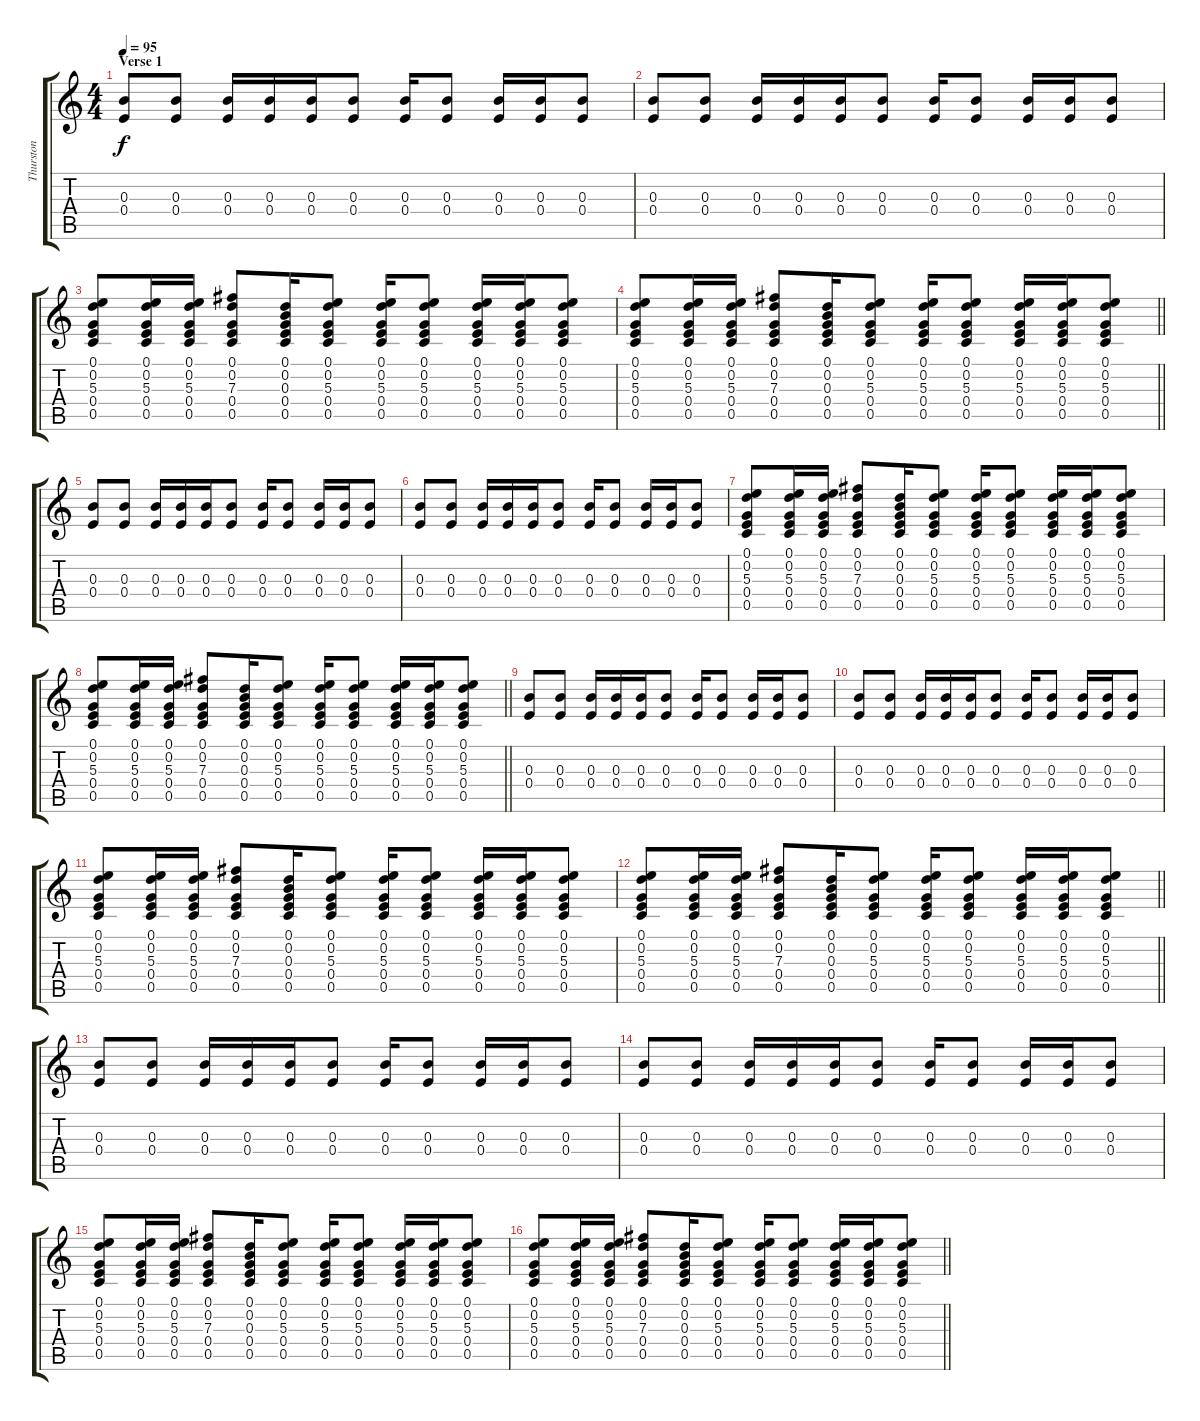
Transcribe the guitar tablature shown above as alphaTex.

\track ("Thurston" "Thurston") {instrument electricguitarclean}
\staff {score tabs}
\tuning (D4 G3 B3 E3 C3 C2) {hide}
\ts (4 4)
\section ("" "Verse 1")
\tempo 95
\clef g2
\ks c
(0.3 0.4).8{dy f} (0.3 0.4).8 (0.3 0.4).16 (0.3 0.4).16 (0.3 0.4).16 (0.3 0.4).8 (0.3 0.4).16 (0.3 0.4).8 (0.3 0.4).16 (0.3 0.4).16 (0.3 0.4).8 |
(0.3 0.4).8 (0.3 0.4).8 (0.3 0.4).16 (0.3 0.4).16 (0.3 0.4).16 (0.3 0.4).8 (0.3 0.4).16 (0.3 0.4).8 (0.3 0.4).16 (0.3 0.4).16 (0.3 0.4).8 |
(0.1 0.2 5.3 0.4 0.5).8 (0.1 0.2 5.3 0.4 0.5).16 (0.1 0.2 5.3 0.4 0.5).16 (0.1 0.2 7.3 0.4 0.5).8 (0.1 0.2 0.3 0.4 0.5).16 (0.1 0.2 5.3 0.4 0.5).8 (0.1 0.2 5.3 0.4 0.5).16 (0.1 0.2 5.3 0.4 0.5).8 (0.1 0.2 5.3 0.4 0.5).16 (0.1 0.2 5.3 0.4 0.5).16 (0.1 0.2 5.3 0.4 0.5).8 |
\barLineRight lightlight
(0.1 0.2 5.3 0.4 0.5).8 (0.1 0.2 5.3 0.4 0.5).16 (0.1 0.2 5.3 0.4 0.5).16 (0.1 0.2 7.3 0.4 0.5).8 (0.1 0.2 0.3 0.4 0.5).16 (0.1 0.2 5.3 0.4 0.5).8 (0.1 0.2 5.3 0.4 0.5).16 (0.1 0.2 5.3 0.4 0.5).8 (0.1 0.2 5.3 0.4 0.5).16 (0.1 0.2 5.3 0.4 0.5).16 (0.1 0.2 5.3 0.4 0.5).8 |
(0.3 0.4).8 (0.3 0.4).8 (0.3 0.4).16 (0.3 0.4).16 (0.3 0.4).16 (0.3 0.4).8 (0.3 0.4).16 (0.3 0.4).8 (0.3 0.4).16 (0.3 0.4).16 (0.3 0.4).8 |
(0.3 0.4).8 (0.3 0.4).8 (0.3 0.4).16 (0.3 0.4).16 (0.3 0.4).16 (0.3 0.4).8 (0.3 0.4).16 (0.3 0.4).8 (0.3 0.4).16 (0.3 0.4).16 (0.3 0.4).8 |
(0.1 0.2 5.3 0.4 0.5).8 (0.1 0.2 5.3 0.4 0.5).16 (0.1 0.2 5.3 0.4 0.5).16 (0.1 0.2 7.3 0.4 0.5).8 (0.1 0.2 0.3 0.4 0.5).16 (0.1 0.2 5.3 0.4 0.5).8 (0.1 0.2 5.3 0.4 0.5).16 (0.1 0.2 5.3 0.4 0.5).8 (0.1 0.2 5.3 0.4 0.5).16 (0.1 0.2 5.3 0.4 0.5).16 (0.1 0.2 5.3 0.4 0.5).8 |
\barLineRight lightlight
(0.1 0.2 5.3 0.4 0.5).8 (0.1 0.2 5.3 0.4 0.5).16 (0.1 0.2 5.3 0.4 0.5).16 (0.1 0.2 7.3 0.4 0.5).8 (0.1 0.2 0.3 0.4 0.5).16 (0.1 0.2 5.3 0.4 0.5).8 (0.1 0.2 5.3 0.4 0.5).16 (0.1 0.2 5.3 0.4 0.5).8 (0.1 0.2 5.3 0.4 0.5).16 (0.1 0.2 5.3 0.4 0.5).16 (0.1 0.2 5.3 0.4 0.5).8 |
(0.3 0.4).8 (0.3 0.4).8 (0.3 0.4).16 (0.3 0.4).16 (0.3 0.4).16 (0.3 0.4).8 (0.3 0.4).16 (0.3 0.4).8 (0.3 0.4).16 (0.3 0.4).16 (0.3 0.4).8 |
(0.3 0.4).8 (0.3 0.4).8 (0.3 0.4).16 (0.3 0.4).16 (0.3 0.4).16 (0.3 0.4).8 (0.3 0.4).16 (0.3 0.4).8 (0.3 0.4).16 (0.3 0.4).16 (0.3 0.4).8 |
(0.1 0.2 5.3 0.4 0.5).8 (0.1 0.2 5.3 0.4 0.5).16 (0.1 0.2 5.3 0.4 0.5).16 (0.1 0.2 7.3 0.4 0.5).8 (0.1 0.2 0.3 0.4 0.5).16 (0.1 0.2 5.3 0.4 0.5).8 (0.1 0.2 5.3 0.4 0.5).16 (0.1 0.2 5.3 0.4 0.5).8 (0.1 0.2 5.3 0.4 0.5).16 (0.1 0.2 5.3 0.4 0.5).16 (0.1 0.2 5.3 0.4 0.5).8 |
\barLineRight lightlight
(0.1 0.2 5.3 0.4 0.5).8 (0.1 0.2 5.3 0.4 0.5).16 (0.1 0.2 5.3 0.4 0.5).16 (0.1 0.2 7.3 0.4 0.5).8 (0.1 0.2 0.3 0.4 0.5).16 (0.1 0.2 5.3 0.4 0.5).8 (0.1 0.2 5.3 0.4 0.5).16 (0.1 0.2 5.3 0.4 0.5).8 (0.1 0.2 5.3 0.4 0.5).16 (0.1 0.2 5.3 0.4 0.5).16 (0.1 0.2 5.3 0.4 0.5).8 |
(0.3 0.4).8 (0.3 0.4).8 (0.3 0.4).16 (0.3 0.4).16 (0.3 0.4).16 (0.3 0.4).8 (0.3 0.4).16 (0.3 0.4).8 (0.3 0.4).16 (0.3 0.4).16 (0.3 0.4).8 |
(0.3 0.4).8 (0.3 0.4).8 (0.3 0.4).16 (0.3 0.4).16 (0.3 0.4).16 (0.3 0.4).8 (0.3 0.4).16 (0.3 0.4).8 (0.3 0.4).16 (0.3 0.4).16 (0.3 0.4).8 |
(0.1 0.2 5.3 0.4 0.5).8 (0.1 0.2 5.3 0.4 0.5).16 (0.1 0.2 5.3 0.4 0.5).16 (0.1 0.2 7.3 0.4 0.5).8 (0.1 0.2 0.3 0.4 0.5).16 (0.1 0.2 5.3 0.4 0.5).8 (0.1 0.2 5.3 0.4 0.5).16 (0.1 0.2 5.3 0.4 0.5).8 (0.1 0.2 5.3 0.4 0.5).16 (0.1 0.2 5.3 0.4 0.5).16 (0.1 0.2 5.3 0.4 0.5).8 |
\barLineRight lightlight
(0.1 0.2 5.3 0.4 0.5).8 (0.1 0.2 5.3 0.4 0.5).16 (0.1 0.2 5.3 0.4 0.5).16 (0.1 0.2 7.3 0.4 0.5).8 (0.1 0.2 0.3 0.4 0.5).16 (0.1 0.2 5.3 0.4 0.5).8 (0.1 0.2 5.3 0.4 0.5).16 (0.1 0.2 5.3 0.4 0.5).8 (0.1 0.2 5.3 0.4 0.5).16 (0.1 0.2 5.3 0.4 0.5).16 (0.1 0.2 5.3 0.4 0.5).8
